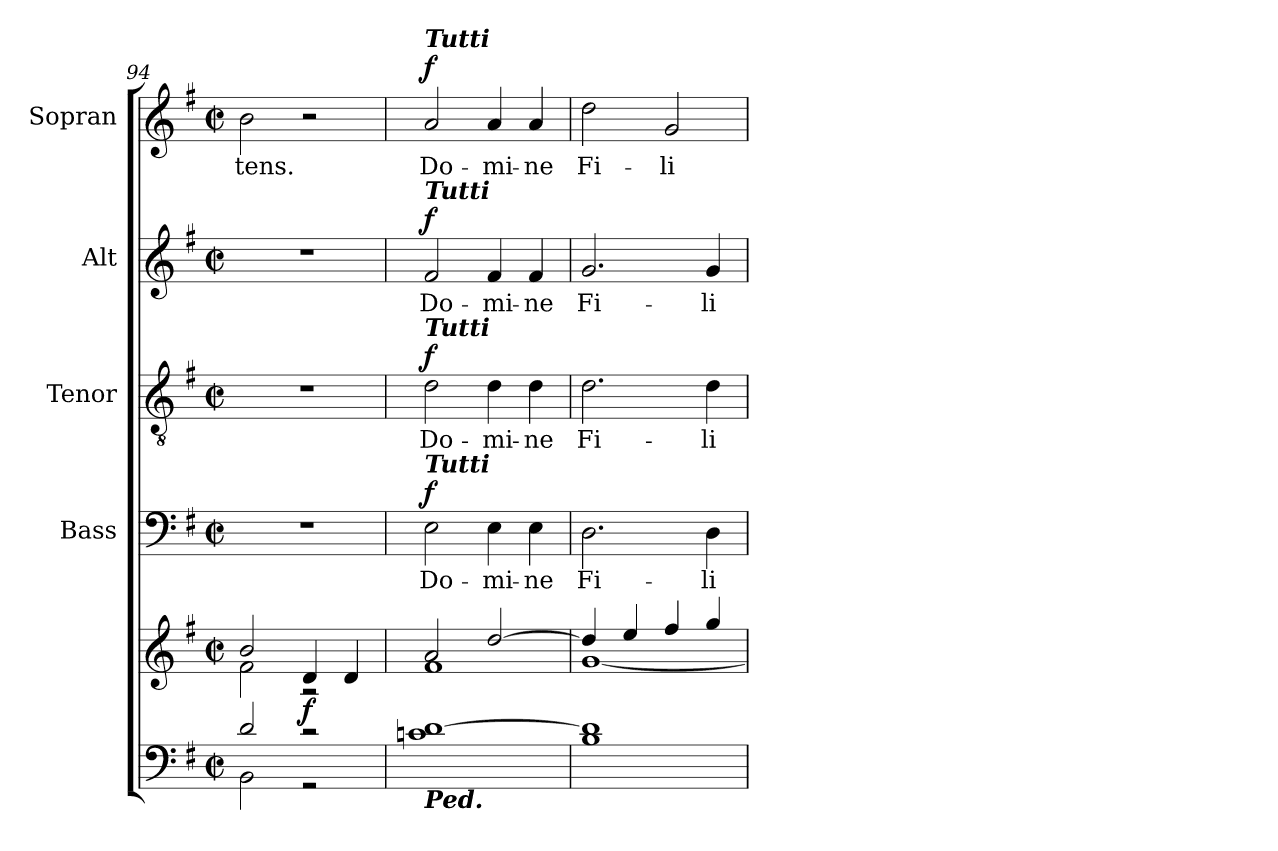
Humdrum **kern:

**kern	**kern	**dynam	**kern	**text	**dynam	**kern	**text	**dynam	**kern	**text	**dynam	**kern	**text	**dynam
*part5	*part5	*part5	*part4	*part4	*part4	*part3	*part3	*part3	*part2	*part2	*part2	*part1	*part1	*part1
*staff6	*staff5	*staff5/6	*staff4	*staff4	*staff4	*staff3	*staff3	*staff3	*staff2	*staff2	*staff2	*staff1	*staff1	*staff1
*	*	*	*I"Bass	*	*	*I"Tenor	*	*	*I"Alt	*	*	*I"Sopran	*	*
*	*	*	*I'B.	*	*	*I'T.	*	*	*I'A.	*	*	*I'S.	*	*
*clefF4	*clefG2	*	*clefF4	*	*	*clefGv2	*	*	*clefG2	*	*	*clefG2	*	*
*k[f#]	*k[f#]	*	*k[f#]	*	*	*k[f#]	*	*	*k[f#]	*	*	*k[f#]	*	*
*G:	*G:	*	*G:	*	*	*G:	*	*	*G:	*	*	*G:	*	*
*M2/2	*M2/2	*	*M2/2	*	*	*M2/2	*	*	*M2/2	*	*	*M2/2	*	*
*met(c|)	*met(c|)	*	*met(c|)	*	*	*met(c|)	*	*	*met(c|)	*	*	*met(c|)	*	*
=94	=94	=94	=94	=94	=94	=94	=94	=94	=94	=94	=94	=94	=94	=94
*^	*^	*	*	*	*	*	*	*	*	*	*	*	*	*
!	!	!	!	!	!	!	!	!	!	!	!	!	!	!	!LO:LY:b	!
2d/	2BB\	2b/	2f#\	.	1r	.	.	1r	.	.	1r	.	.	2b\	-tens.	.
!	!	!	!	!LO:DY:b	!	!	!	!	!	!	!	!	!	!	!	!
2r	2r	4d/	2rA	f	.	.	.	.	.	.	.	.	.	2r	.	.
.	.	4d/	.	.	.	.	.	.	.	.	.	.	.	.	.	.
*v	*v	*	*	*	*	*	*	*	*	*	*	*	*	*	*	*
=95	=95	=95	=95	=95	=95	=95	=95	=95	=95	=95	=95	=95	=95	=95	=95
!	!	!	!	!	!	!	!	!	!	!	!	!	!LO:TX:a:Bi:t=Tutti	!	!
!	!	!	!	!	!	!	!	!	!	!LO:TX:a:Bi:t=Tutti	!	!	!	!	!
!	!	!	!	!	!	!	!LO:TX:a:Bi:t=Tutti	!	!	!	!	!	!	!	!
!	!	!	!	!LO:TX:a:Bi:t=Tutti	!	!	!	!	!	!	!	!	!	!	!
!LO:TX:b:Bi:t=Ped.	!	!	!	!	!	!	!	!	!	!	!	!	!	!	!
!	!	!	!	!	!LO:LY:b	!LO:DY:a	!	!LO:LY:b	!LO:DY:a	!	!LO:LY:b	!LO:DY:a	!	!LO:LY:b	!LO:DY:a
1cn [1d	2a/	1f#	.	2E\	Do-	f	2d\	Do-	f	2f#/	Do-	f	2a/	Do-	f
!	!	!	!	!	!LO:LY:b	!	!	!LO:LY:b	!	!	!LO:LY:b	!	!	!LO:LY:b	!
.	[>2dd/	.	.	4E\	-mi-	.	4d\	-mi-	.	4f#/	-mi-	.	4a/	-mi-	.
!	!	!	!	!	!LO:LY:b	!	!	!LO:LY:b	!	!	!LO:LY:b	!	!	!LO:LY:b	!
.	.	.	.	4E\	-ne	.	4d\	-ne	.	4f#/	-ne	.	4a/	-ne	.
=96	=96	=96	=96	=96	=96	=96	=96	=96	=96	=96	=96	=96	=96	=96	=96
!	!	!	!	!	!LO:LY:b	!	!	!LO:LY:b	!	!	!LO:LY:b	!	!	!LO:LY:b	!
1B 1d]	4dd/]	[<1g	.	2.D\	Fi-	.	2.d\	Fi-	.	2.g/	Fi-	.	2dd\	Fi-	.
.	4ee/	.	.	.	.	.	.	.	.	.	.	.	.	.	.
!	!	!	!	!	!	!	!	!	!	!	!	!	!	!LO:LY:b	!
.	4ff#/	.	.	.	.	.	.	.	.	.	.	.	2g/	-li	.
!	!	!	!	!	!LO:LY:b	!	!	!LO:LY:b	!	!	!LO:LY:b	!	!	!	!
.	4gg/	.	.	4D\	-li	.	4d\	-li	.	4g/	-li	.	.	.	.
*	*v	*v	*	*	*	*	*	*	*	*	*	*	*	*	*
=	=	=	=	=	=	=	=	=	=	=	=	=	=	=
*-	*-	*-	*-	*-	*-	*-	*-	*-	*-	*-	*-	*-	*-	*-
